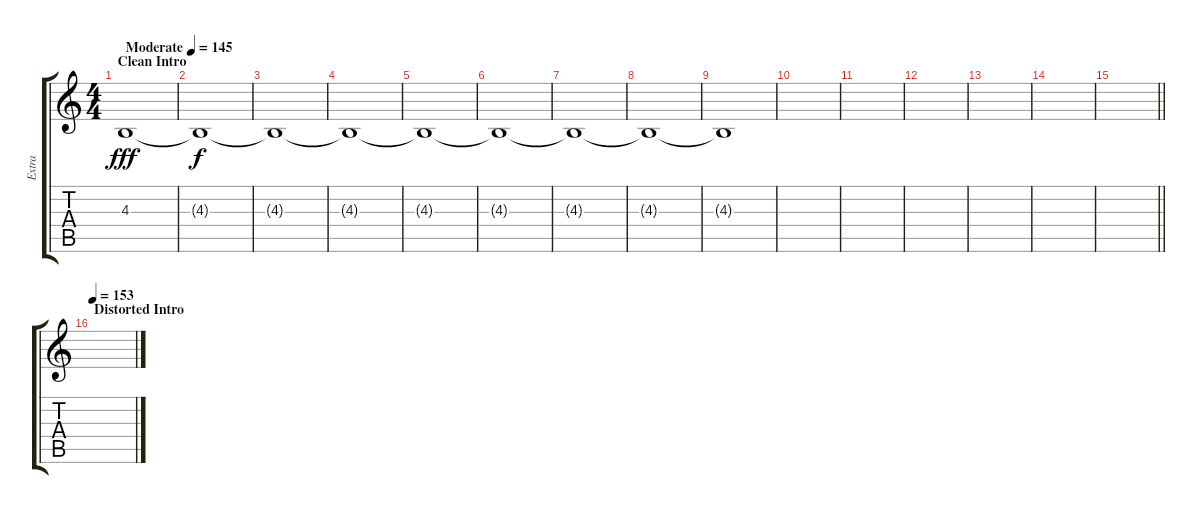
\track ("Extra" "Extra") {instrument stringensemble2}
\staff {score tabs}
\tuning (E4 B3 G3 D3 A2 E2) {hide}
\ts (4 4)
\section ("" "Clean Intro")
\tempo (145 "Moderate")
\clef g2
\ks c
4.3.1{dy fff volume 7 instrument stringensemble2} |
4.3{t}.1{dy f} |
4.3{t}.1{volume 2} |
4.3{t}.1 |
4.3{t}.1 |
4.3{t}.1 |
4.3{t}.1{volume 0} |
4.3{t}.1 |
4.3{t}.1 |
|
|
|
|
|
\barLineRight lightlight
|
\section ("" "Distorted Intro")
\tempo 153
